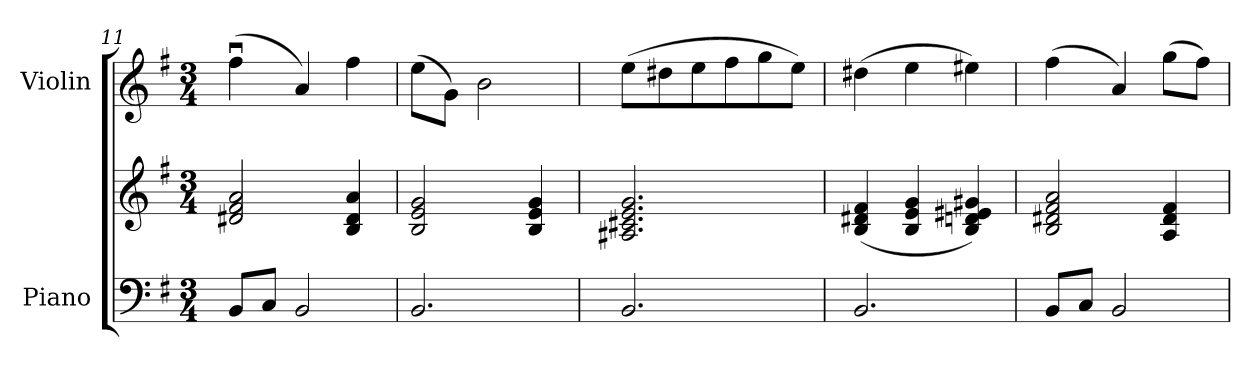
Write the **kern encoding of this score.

**kern	**kern	**kern
*part2	*part2	*part1
*staff3	*staff2	*staff1
*I"Piano	*	*I"Violin
*I'Pno	*	*I'Vln
*clefF4	*clefG2	*clefG2
*k[f#]	*k[f#]	*k[f#]
*M3/4	*M3/4	*M3/4
=11	=11	=11
8BB/L	2d#X/ 2f#/ 2a/	(4ff#u\
8C/J	.	.
2BB/	.	4a/)
.	4B/ 4d#/ 4a/	4ff#\
=12	=12	=12
2.BB/	2B/ 2e/ 2g/	(8ee\L
.	.	8g\J)
.	.	2b\
.	4B/ 4e/ 4g/	.
!!LO:LB:g=z
=13	=13	=13
2.BB/	2.A#X/ 2.c#X/ 2.e/ 2.g/	(8ee\L
.	.	8dd#X\
.	.	8ee\
.	.	8ff#\
.	.	8gg\
.	.	8ee\J)
=14	=14	=14
2.BB/	(4B/ 4d#X/ 4f#/	(4dd#X\
.	4B/ 4e/ 4g/	4ee\
.	4B/ 4dn/ 4e#X/ 4g#X/)	4ee#X\)
=15	=15	=15
8BB/L	2B/ 2d#X/ 2f#/ 2a/	(4ff#\
8C/J	.	.
2BB/	.	4a/)
.	4A/ 4d#/ 4f#/	(8gg\L
.	.	8ff#\J)
=	=	=
*-	*-	*-
